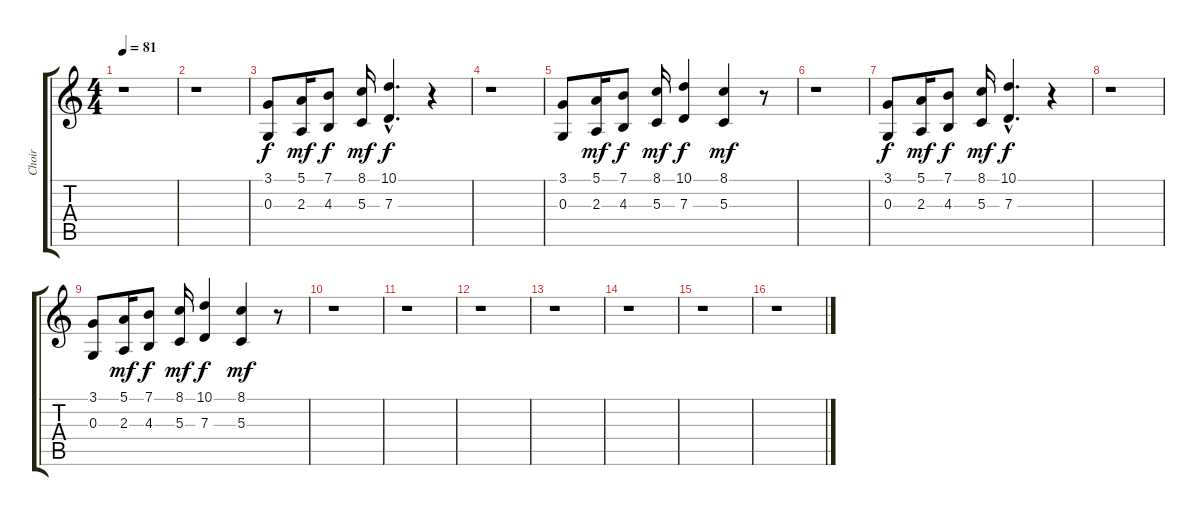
\track ("Choir" "Choir") {instrument choiraahs}
\staff {score tabs}
\tuning (E4 B3 G3 D3 A2 E2) {hide}
\ts (4 4)
\tempo 81
\clef g2
\ks c
r.1{dy f} |
r.1 |
(3.1 0.3).8 (5.1 2.3).16{dy mf} (7.1 4.3).8{dy f} (8.1 5.3).16{dy mf} (10.1{hac} 7.3{hac}).4{d dy f} r.4 |
r.1 |
(3.1 0.3).8 (5.1 2.3).16{dy mf} (7.1 4.3).8{dy f} (8.1 5.3).16{dy mf} (10.1 7.3).4{dy f} (8.1 5.3).4{dy mf} r.8 |
r.1 |
(3.1 0.3).8{dy f} (5.1 2.3).16{dy mf} (7.1 4.3).8{dy f} (8.1 5.3).16{dy mf} (10.1{hac} 7.3{hac}).4{d dy f} r.4 |
r.1 |
(3.1 0.3).8 (5.1 2.3).16{dy mf} (7.1 4.3).8{dy f} (8.1 5.3).16{dy mf} (10.1 7.3).4{dy f} (8.1 5.3).4{dy mf} r.8 |
r.1 |
r.1 |
r.1 |
r.1 |
r.1 |
r.1 |
r.1
